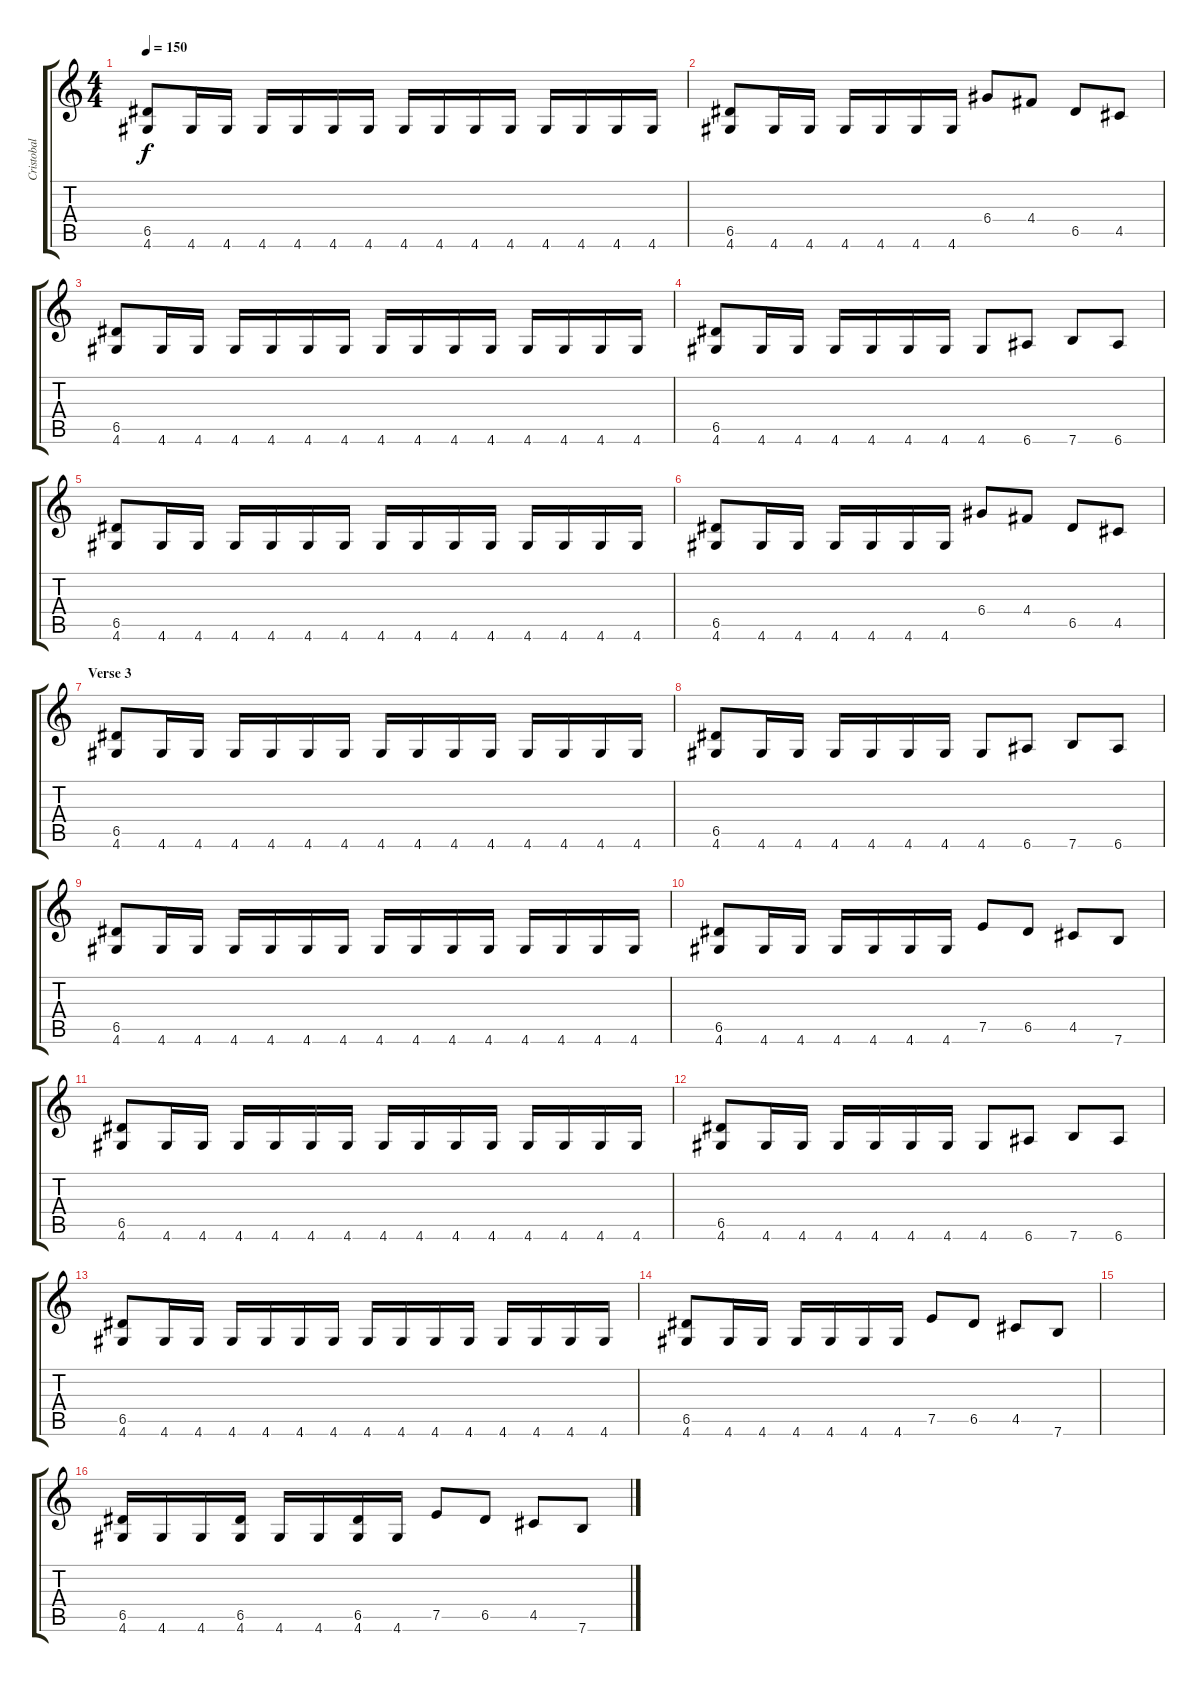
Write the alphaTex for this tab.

\track ("Cristobal" "Cristobal") {instrument distortionguitar}
\staff {score tabs}
\tuning (E4 B3 G3 D3 A2 E2) {hide}
\ts (4 4)
\tempo 150
\clef g2
\ks c
(6.5 4.6).8{dy f} 4.6.16 4.6.16 4.6.16 4.6.16 4.6.16 4.6.16 4.6.16 4.6.16 4.6.16 4.6.16 4.6.16 4.6.16 4.6.16 4.6.16 |
(6.5 4.6).8 4.6.16 4.6.16 4.6.16 4.6.16 4.6.16 4.6.16 6.4.8 4.4.8 6.5.8 4.5.8 |
(6.5 4.6).8 4.6.16 4.6.16 4.6.16 4.6.16 4.6.16 4.6.16 4.6.16 4.6.16 4.6.16 4.6.16 4.6.16 4.6.16 4.6.16 4.6.16 |
(6.5 4.6).8 4.6.16 4.6.16 4.6.16 4.6.16 4.6.16 4.6.16 4.6.8 6.6.8 7.6.8 6.6.8 |
(6.5 4.6).8 4.6.16 4.6.16 4.6.16 4.6.16 4.6.16 4.6.16 4.6.16 4.6.16 4.6.16 4.6.16 4.6.16 4.6.16 4.6.16 4.6.16 |
(6.5 4.6).8 4.6.16 4.6.16 4.6.16 4.6.16 4.6.16 4.6.16 6.4.8 4.4.8 6.5.8 4.5.8 |
\section ("" "Verse 3")
(6.5 4.6).8 4.6.16 4.6.16 4.6.16 4.6.16 4.6.16 4.6.16 4.6.16 4.6.16 4.6.16 4.6.16 4.6.16 4.6.16 4.6.16 4.6.16 |
(6.5 4.6).8 4.6.16 4.6.16 4.6.16 4.6.16 4.6.16 4.6.16 4.6.8 6.6.8 7.6.8 6.6.8 |
(6.5 4.6).8 4.6.16 4.6.16 4.6.16 4.6.16 4.6.16 4.6.16 4.6.16 4.6.16 4.6.16 4.6.16 4.6.16 4.6.16 4.6.16 4.6.16 |
(6.5 4.6).8 4.6.16 4.6.16 4.6.16 4.6.16 4.6.16 4.6.16 7.5.8 6.5.8 4.5.8 7.6.8 |
(6.5 4.6).8 4.6.16 4.6.16 4.6.16 4.6.16 4.6.16 4.6.16 4.6.16 4.6.16 4.6.16 4.6.16 4.6.16 4.6.16 4.6.16 4.6.16 |
(6.5 4.6).8 4.6.16 4.6.16 4.6.16 4.6.16 4.6.16 4.6.16 4.6.8 6.6.8 7.6.8 6.6.8 |
(6.5 4.6).8 4.6.16 4.6.16 4.6.16 4.6.16 4.6.16 4.6.16 4.6.16 4.6.16 4.6.16 4.6.16 4.6.16 4.6.16 4.6.16 4.6.16 |
(6.5 4.6).8 4.6.16 4.6.16 4.6.16 4.6.16 4.6.16 4.6.16 7.5.8 6.5.8 4.5.8 7.6.8 |
|
(6.5 4.6).16 4.6.16 4.6.16 (6.5 4.6).16 4.6.16 4.6.16 (6.5 4.6).16 4.6.16 7.5.8 6.5.8 4.5.8 7.6.8
